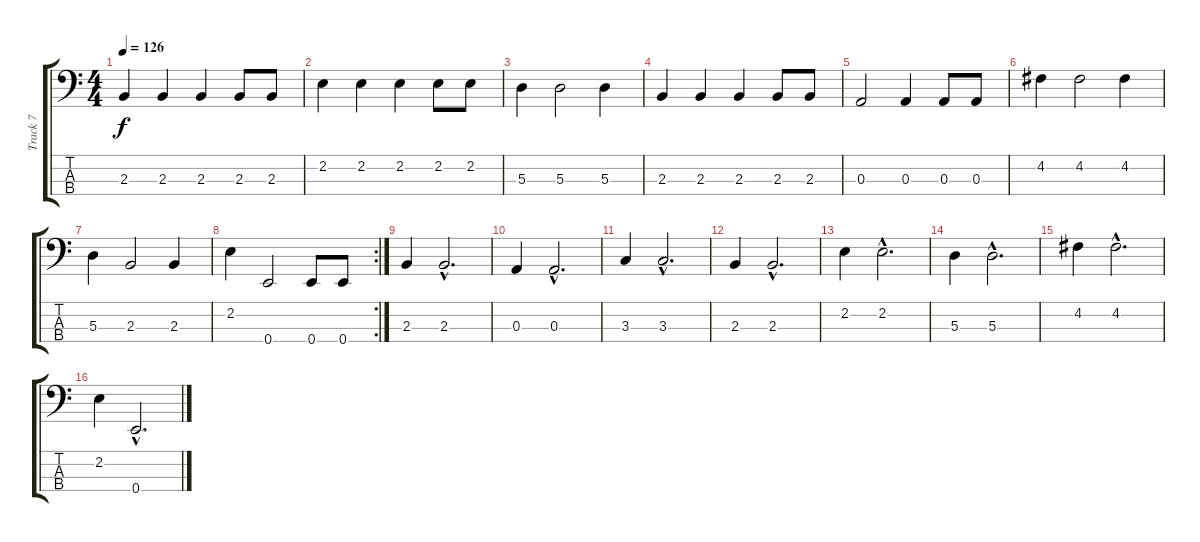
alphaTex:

\track ("Track 7" "Track 7") {instrument contrabass}
\staff {score tabs}
\tuning (G2 D2 A1 E1) {hide}
\ts (4 4)
\tempo 126
\clef f4
\ks c
2.3.4{dy f instrument electricbasspick} 2.3.4 2.3.4 2.3.8 2.3.8 |
2.2.4 2.2.4 2.2.4 2.2.8 2.2.8 |
5.3.4 5.3.2 5.3.4 |
2.3.4 2.3.4{instrument electricbasspick} 2.3.4 2.3.8 2.3.8 |
0.3.2 0.3.4 0.3.8 0.3.8 |
4.2.4 4.2.2 4.2.4 |
5.3.4 2.3.2 2.3.4 |
\rc 2
2.2.4 0.4.2 0.4.8 0.4.8 |
2.3.4{instrument contrabass} 2.3{hac}.2{d} |
0.3.4 0.3{hac}.2{d} |
3.3.4 3.3{hac}.2{d} |
2.3.4 2.3{hac}.2{d} |
2.2.4 2.2{hac}.2{d} |
5.3.4 5.3{hac}.2{d} |
4.2.4 4.2{hac}.2{d} |
2.2.4 0.4{hac}.2{d}
